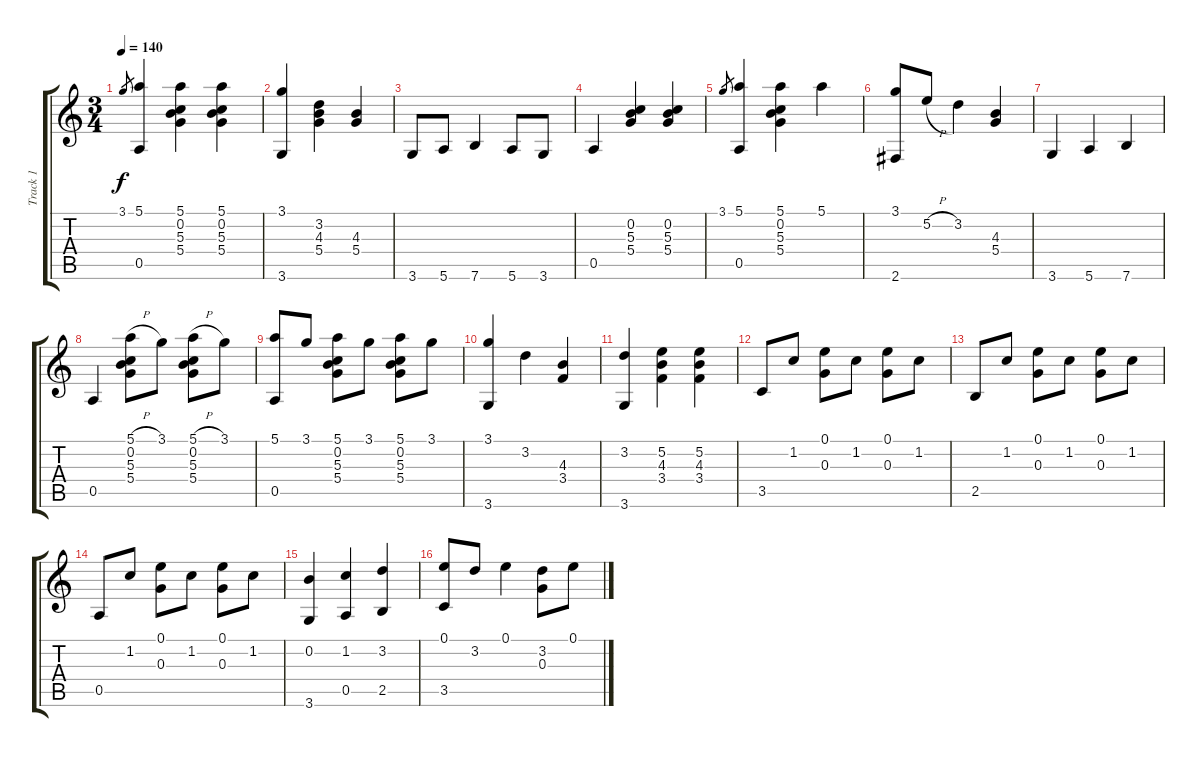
\track ("Track 1" "Track 1") {instrument acousticguitarnylon}
\staff {score tabs}
\tuning (E4 B3 G3 D3 A2 E2) {hide}
\ts (3 4)
\tempo 140
\clef g2
\ks c
3.1.8{gr dy f} (5.1 0.5).4 (5.1 0.2 5.3 5.4).4 (5.1 0.2 5.3 5.4).4 |
(3.1 3.6).4 (3.2 4.3 5.4).4 (4.3 5.4).4 |
3.6.8 5.6.8 7.6.4 5.6.8 3.6.8 |
0.5.4 (0.2 5.3 5.4).4 (0.2 5.3 5.4).4 |
3.1.8{gr} (5.1 0.5).4 (5.1 0.2 5.3 5.4).4 5.1.4 |
(3.1 2.6).8 5.2{h}.8 3.2.4 (4.3 5.4).4 |
3.6.4 5.6.4 7.6.4 |
0.5.4 (5.1{h} 0.2 5.3 5.4).8 3.1.8 (5.1{h} 0.2 5.3 5.4).8 3.1.8 |
(5.1 0.5).8 3.1.8 (5.1 0.2 5.3 5.4).8 3.1.8 (5.1 0.2 5.3 5.4).8 3.1.8 |
(3.1 3.6).4 3.2.4 (4.3 3.4).4 |
(3.2 3.6).4 (5.2 4.3 3.4).4 (5.2 4.3 3.4).4 |
3.5.8 1.2.8 (0.1 0.3).8 1.2.8 (0.1 0.3).8 1.2.8 |
2.5.8 1.2.8 (0.1 0.3).8 1.2.8 (0.1 0.3).8 1.2.8 |
0.5.8 1.2.8 (0.1 0.3).8 1.2.8 (0.1 0.3).8 1.2.8 |
(0.2 3.6).4 (1.2 0.5).4 (3.2 2.5).4 |
(0.1 3.5).8 3.2.8 0.1.4 (3.2 0.3).8 0.1.8
